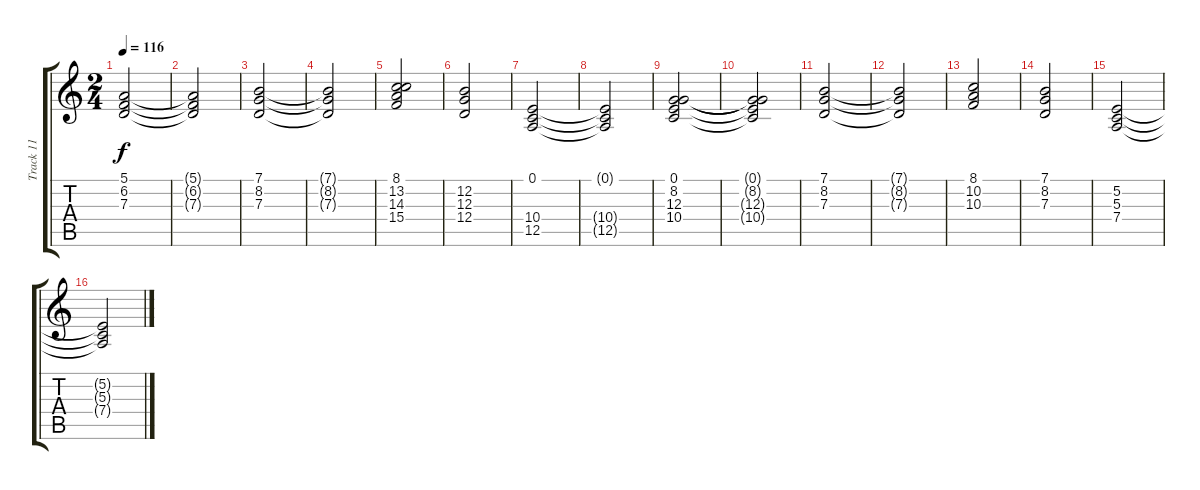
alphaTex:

\track ("Track 11" "Track 11") {instrument stringensemble1}
\staff {score tabs}
\tuning (E4 B3 G3 D3 A2 E2) {hide}
\ts (2 4)
\tempo 116
\clef g2
\ks c
(5.1 6.2 7.3).2{dy f} |
(5.1{t} 6.2{t} 7.3{t}).2 |
(7.1 8.2 7.3).2 |
(7.1{t} 8.2{t} 7.3{t}).2 |
(8.1 13.2 14.3 15.4).2 |
(12.2 12.3 12.4).2 |
(0.1 10.4 12.5).2 |
(0.1{t} 10.4{t} 12.5{t}).2 |
(0.1 8.2 12.3 10.4).2 |
(0.1{t} 8.2{t} 12.3{t} 10.4{t}).2 |
(7.1 8.2 7.3).2 |
(7.1{t} 8.2{t} 7.3{t}).2 |
(8.1 10.2 10.3).2 |
(7.1 8.2 7.3).2 |
(5.2 5.3 7.4).2 |
(5.2{t} 5.3{t} 7.4{t}).2
